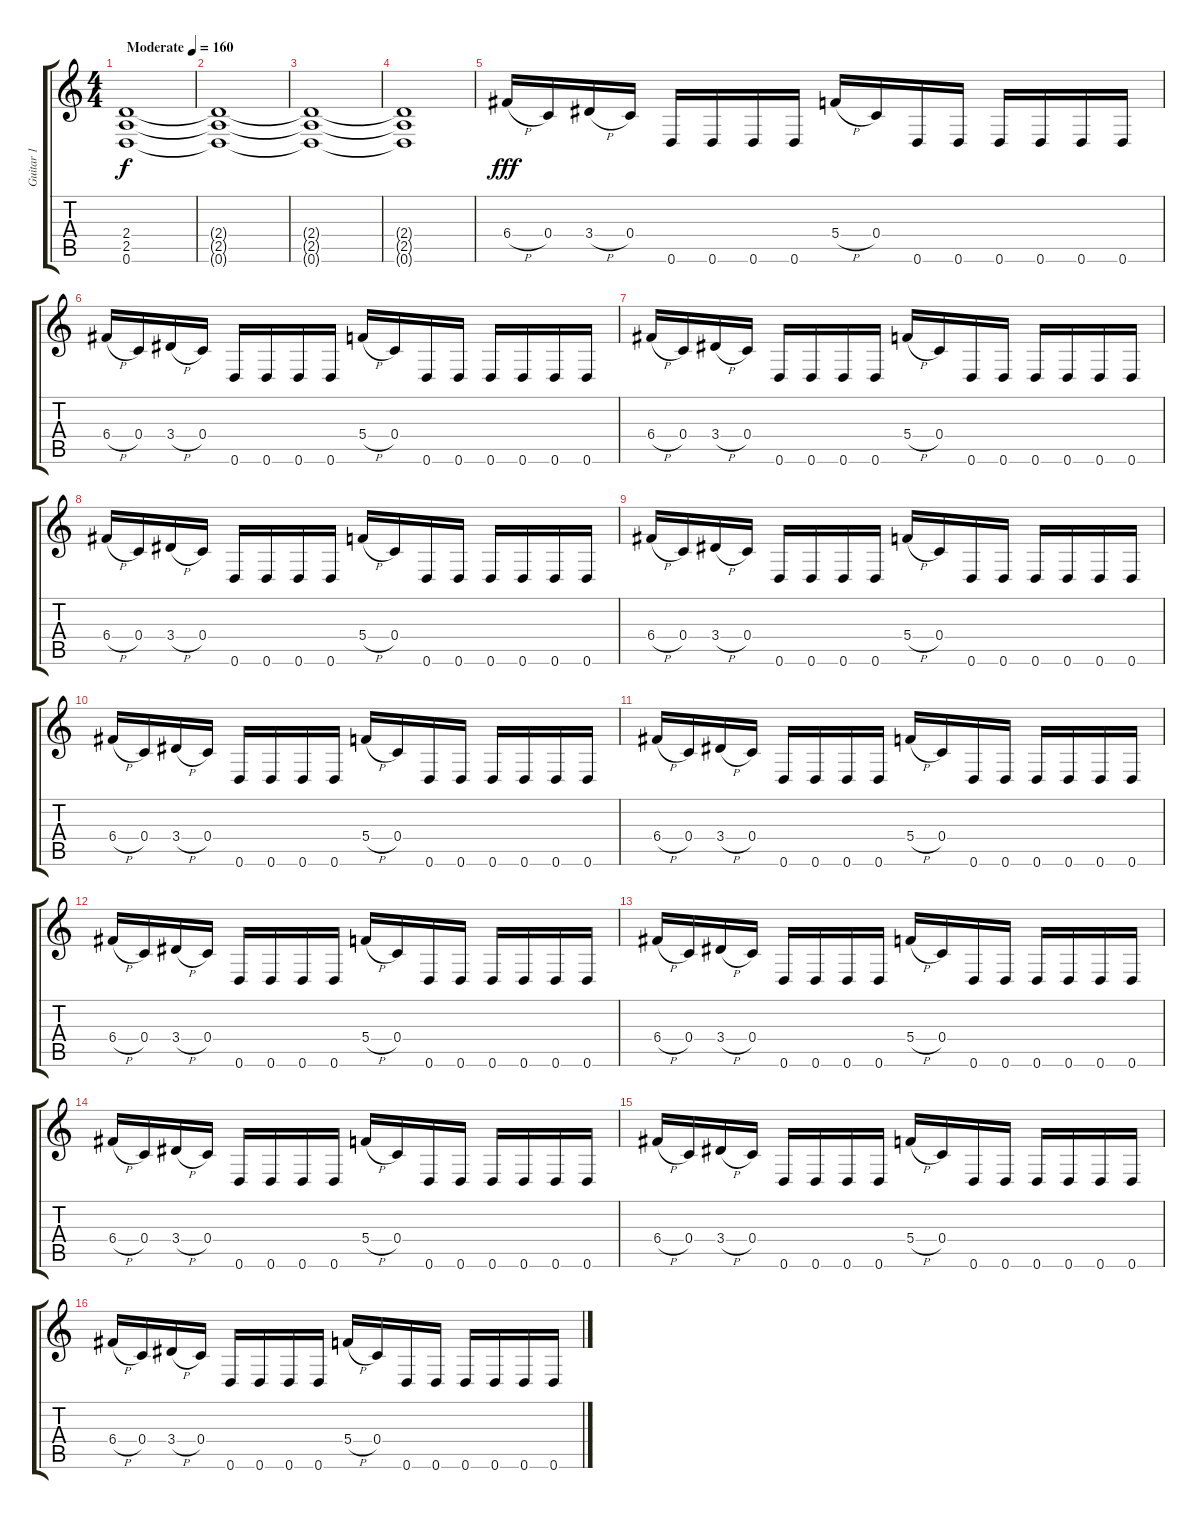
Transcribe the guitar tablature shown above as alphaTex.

\track ("Guitar 1" "Guitar 1") {instrument overdrivenguitar}
\staff {score tabs}
\tuning (D4 A3 F3 C3 G2 D2) {hide}
\ts (4 4)
\tempo (160 "Moderate")
\clef g2
\ks c
(2.4 2.5 0.6).1{dy f instrument overdrivenguitar} |
(2.4{t} 2.5{t} 0.6{t}).1 |
(2.4{t} 2.5{t} 0.6{t}).1 |
(2.4{t} 2.5{t} 0.6{t}).1 |
6.4{h}.16{dy fff} 0.4.16 3.4{h}.16 0.4.16 0.6.16 0.6.16 0.6.16 0.6.16 5.4{h}.16 0.4.16 0.6.16 0.6.16 0.6.16 0.6.16 0.6.16 0.6.16 |
6.4{h}.16 0.4.16 3.4{h}.16 0.4.16 0.6.16 0.6.16 0.6.16 0.6.16 5.4{h}.16 0.4.16 0.6.16 0.6.16 0.6.16 0.6.16 0.6.16 0.6.16 |
6.4{h}.16 0.4.16 3.4{h}.16 0.4.16 0.6.16 0.6.16 0.6.16 0.6.16 5.4{h}.16 0.4.16 0.6.16 0.6.16 0.6.16 0.6.16 0.6.16 0.6.16 |
6.4{h}.16 0.4.16 3.4{h}.16 0.4.16 0.6.16 0.6.16 0.6.16 0.6.16 5.4{h}.16 0.4.16 0.6.16 0.6.16 0.6.16 0.6.16 0.6.16 0.6.16 |
6.4{h}.16 0.4.16 3.4{h}.16 0.4.16 0.6.16 0.6.16 0.6.16 0.6.16 5.4{h}.16 0.4.16 0.6.16 0.6.16 0.6.16 0.6.16 0.6.16 0.6.16 |
6.4{h}.16 0.4.16 3.4{h}.16 0.4.16 0.6.16 0.6.16 0.6.16 0.6.16 5.4{h}.16 0.4.16 0.6.16 0.6.16 0.6.16 0.6.16 0.6.16 0.6.16 |
6.4{h}.16 0.4.16 3.4{h}.16 0.4.16 0.6.16 0.6.16 0.6.16 0.6.16 5.4{h}.16 0.4.16 0.6.16 0.6.16 0.6.16 0.6.16 0.6.16 0.6.16 |
6.4{h}.16 0.4.16 3.4{h}.16 0.4.16 0.6.16 0.6.16 0.6.16 0.6.16 5.4{h}.16 0.4.16 0.6.16 0.6.16 0.6.16 0.6.16 0.6.16 0.6.16 |
6.4{h}.16 0.4.16 3.4{h}.16 0.4.16 0.6.16 0.6.16 0.6.16 0.6.16 5.4{h}.16 0.4.16 0.6.16 0.6.16 0.6.16 0.6.16 0.6.16 0.6.16 |
6.4{h}.16 0.4.16 3.4{h}.16 0.4.16 0.6.16 0.6.16 0.6.16 0.6.16 5.4{h}.16 0.4.16 0.6.16 0.6.16 0.6.16 0.6.16 0.6.16 0.6.16 |
6.4{h}.16 0.4.16 3.4{h}.16 0.4.16 0.6.16 0.6.16 0.6.16 0.6.16 5.4{h}.16 0.4.16 0.6.16 0.6.16 0.6.16 0.6.16 0.6.16 0.6.16 |
6.4{h}.16 0.4.16 3.4{h}.16 0.4.16 0.6.16 0.6.16 0.6.16 0.6.16 5.4{h}.16 0.4.16 0.6.16 0.6.16 0.6.16 0.6.16 0.6.16 0.6.16
